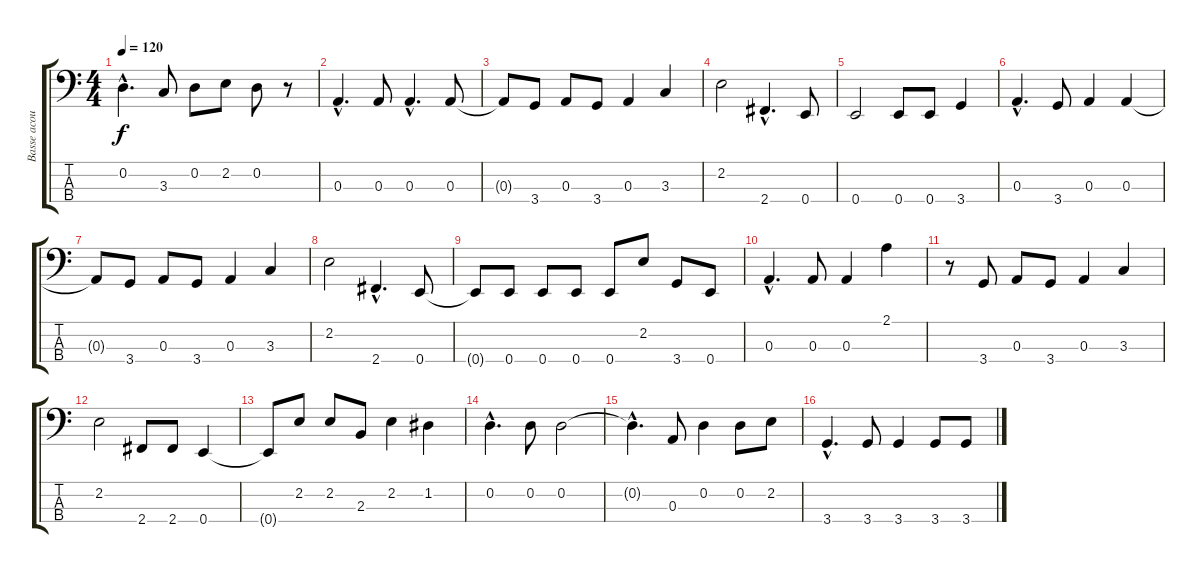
\track ("Basse acoustique   " "Basse acou") {instrument acousticbass}
\staff {score tabs}
\tuning (G2 D2 A1 E1) {hide}
\ts (4 4)
\tempo 120
\clef f4
\ks c
0.2{hac}.4{d dy f} 3.3.8 0.2.8 2.2.8 0.2.8 r.8 |
0.3{hac}.4{d} 0.3.8 0.3{hac}.4{d} 0.3.8 |
0.3{t}.8 3.4.8 0.3.8 3.4.8 0.3.4 3.3.4 |
2.2.2 2.4{hac}.4{d} 0.4.8 |
0.4.2 0.4.8 0.4.8 3.4.4 |
0.3{hac}.4{d} 3.4.8 0.3.4 0.3.4 |
0.3{t}.8 3.4.8 0.3.8 3.4.8 0.3.4 3.3.4 |
2.2.2 2.4{hac}.4{d} 0.4.8 |
0.4{t}.8 0.4.8 0.4.8 0.4.8 0.4.8 2.2.8 3.4.8 0.4.8 |
0.3{hac}.4{d} 0.3.8 0.3.4 2.1.4 |
r.8 3.4.8 0.3.8 3.4.8 0.3.4 3.3.4 |
2.2.2 2.4.8 2.4.8 0.4.4 |
0.4{t}.8 2.2.8 2.2.8 2.3.8 2.2.4 1.2.4 |
0.2{hac}.4{d} 0.2.8 0.2.2 |
0.2{hac t}.4{d} 0.3.8 0.2.4 0.2.8 2.2.8 |
3.4{hac}.4{d} 3.4.8 3.4.4 3.4.8 3.4.8
